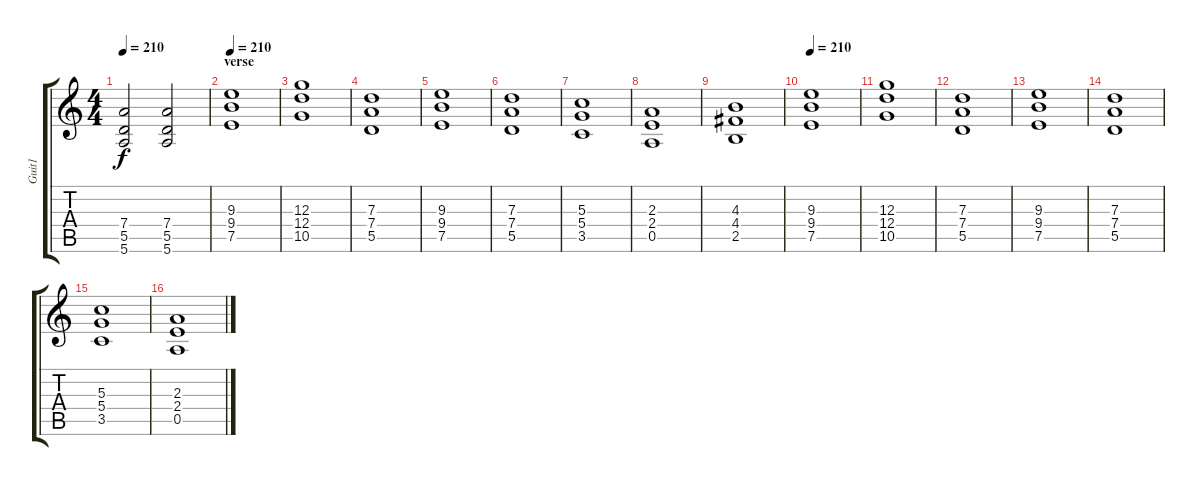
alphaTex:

\track ("Guit1" "Guit1") {instrument overdrivenguitar}
\staff {score tabs}
\tuning (E4 B3 G3 D3 A2 E2) {hide}
\ts (4 4)
\tempo 210
\clef g2
\ks c
(7.4 5.5 5.6).2{dy f} (7.4 5.5 5.6).2 |
\section ("" "verse")
\tempo 210
(9.3 9.4 7.5).1 |
(12.3 12.4 10.5).1 |
(7.3 7.4 5.5).1 |
(9.3 9.4 7.5).1 |
(7.3 7.4 5.5).1 |
(5.3 5.4 3.5).1 |
(2.3 2.4 0.5).1 |
(4.3 4.4 2.5).1 |
\tempo 210
(9.3 9.4 7.5).1 |
(12.3 12.4 10.5).1 |
(7.3 7.4 5.5).1 |
(9.3 9.4 7.5).1 |
(7.3 7.4 5.5).1 |
(5.3 5.4 3.5).1 |
(2.3 2.4 0.5).1
